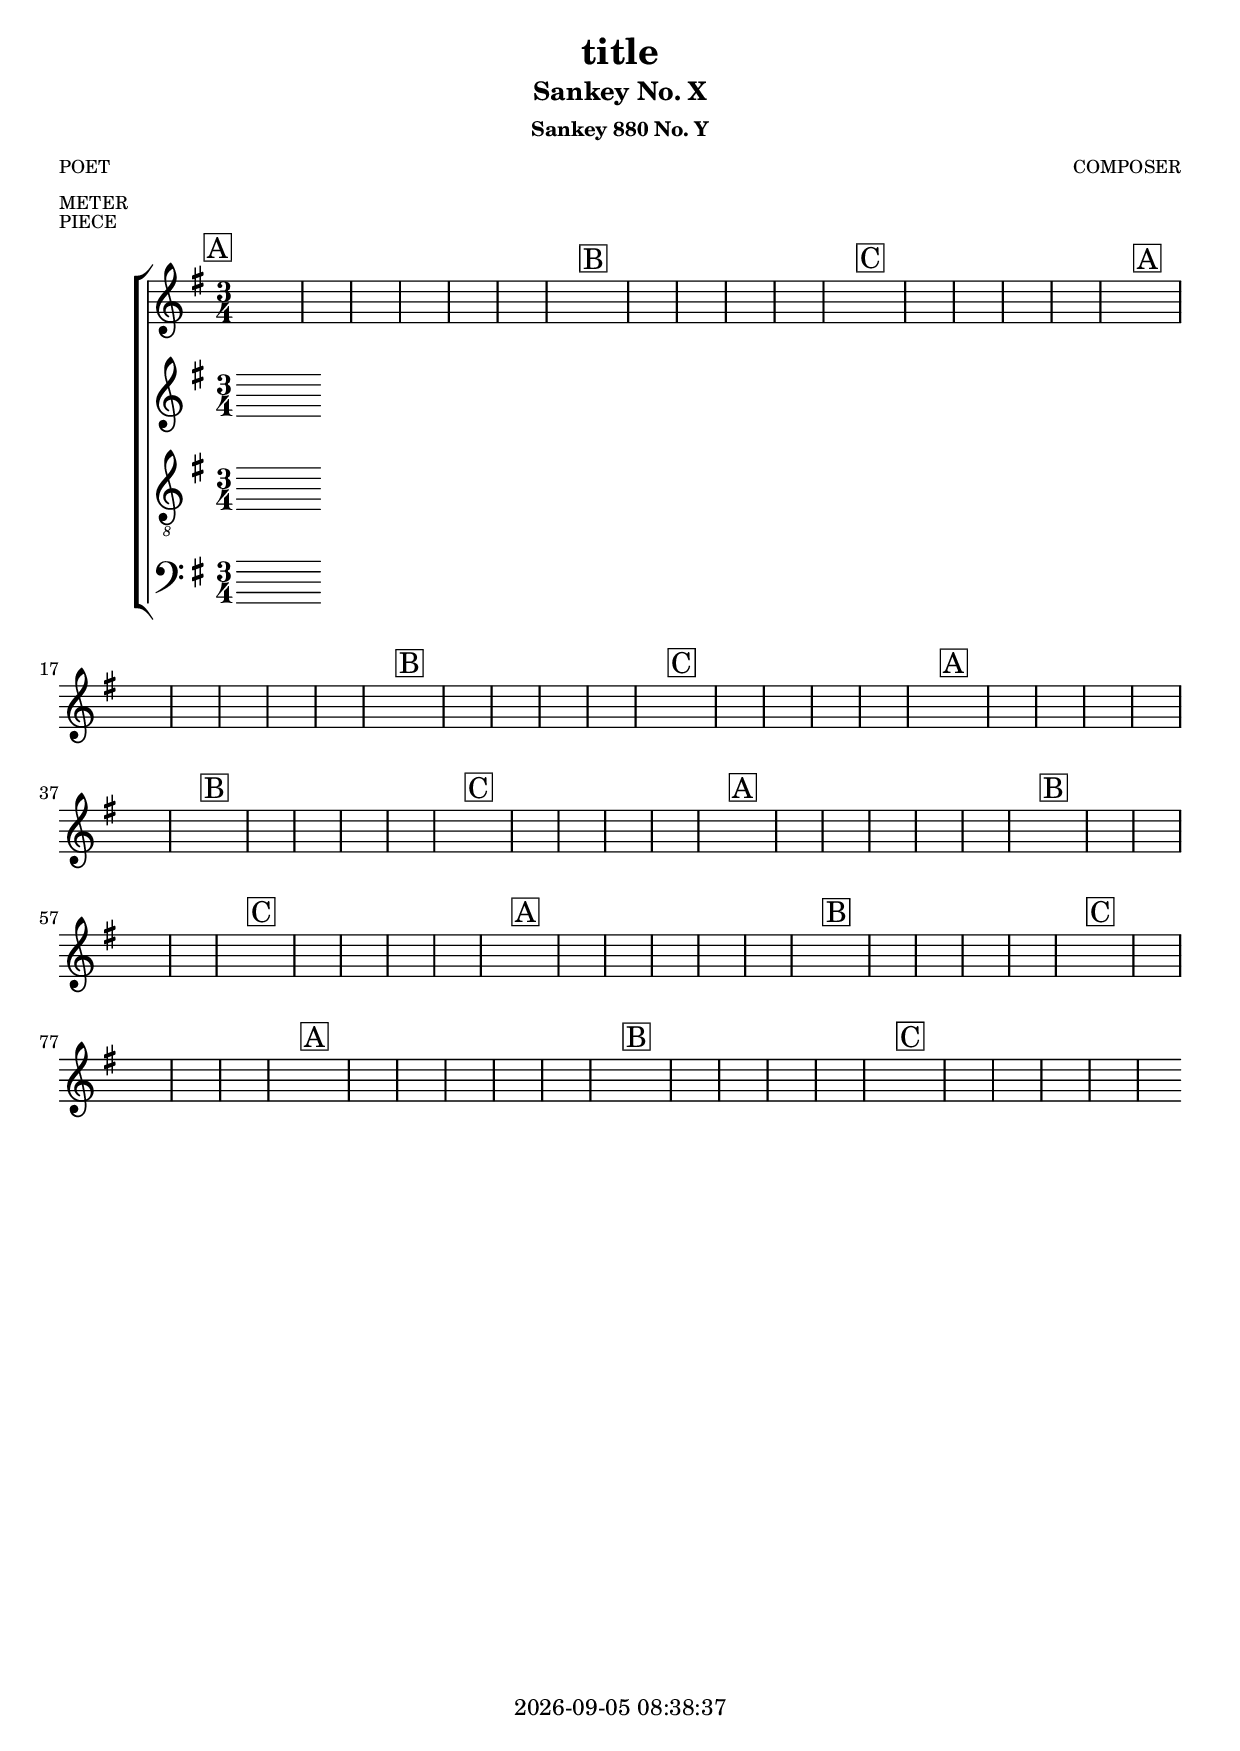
\version "2.22.1"

\include "articulate.ly"

today = #(strftime "%Y-%m-%d %H:%M:%S" (localtime (current-time)))

\header {
% centered at top
%  dedication  = "dedication"
  title       = "title"
  subtitle    = "Sankey No. X"
  subsubtitle = "Sankey 880 No. Y"
%  instrument  = "instrument"
  
% arrangement of following lines:
%
%  poet    composer
%  meter   arranger
%  piece       opus

  composer    = \markup\smallCaps "composer"
%  arranger    = "arranger"
%  opus        = "opus"

  poet        = \markup\smallCaps "poet"
  meter       = \markup\smallCaps "meter"
  piece       = \markup\smallCaps "piece"

% centered at bottom
% tagline     = "tagline" % default lilypond version
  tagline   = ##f
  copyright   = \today
}

% #(set-global-staff-size 16)

global = {
  \key g \major
  \time 3/4
  \partial 4
}

RehearsalTrack = {
% \set Score.currentBarNumber = #5
  \mark \markup { \box "A" } s2.*6
  \mark \markup { \box "B" } s2.*5
  \mark \markup { \box "C" } s2.*5
}

TempoTrack = {
  \set Score.tempoHideNote = ##t
  \tempo 4=120
}

nl = { \bar "||" \break }

soprano = \relative {
  \autoBeamOff
}

alto = \relative {
  \autoBeamOff
}

tenor = \relative {
  \autoBeamOff
}

bass = \relative {
  \autoBeamOff
}

nom  = {   \set ignoreMelismata = ##t }
yesm = { \unset ignoreMelismata       }

chorus = \lyricmode {
}

chorusMen = \lyricmode {
}

verses = 6

wordsOne = \lyricmode {
  \set stanza = "1."
}
  
wordsTwo = \lyricmode {
  \set stanza = "2."
}
  
wordsThree = \lyricmode {
  \set stanza = "3."
}
  
wordsFour = \lyricmode {
  \set stanza = "4."
}
  
wordsFive = \lyricmode {
  \set stanza = "5."
}
  
wordsSix = \lyricmode {
  \set stanza = "6."
}
  
wordsMidi = \lyricmode {
}

wordsMidiMen = \lyricmode {
}

\book {
  \bookOutputSuffix "midi"
  \score {
%    \articulate
        \new ChoirStaff <<
                                % Soprano staff
          \new Staff = soprano
          <<
            \new Voice { \repeat unfold \verses \RehearsalTrack }
            \new Voice { \repeat unfold \verses \TempoTrack     }
            \new Voice { \global \repeat unfold \verses \soprano \bar "|." }
            \addlyrics \wordsMidi
          >>
                                % Alto staff
          \new Staff = alto
          <<
            \new Voice { \global \repeat unfold \verses { \alto \nl } \bar "|." }
          >>
                                % Tenor staff
          \new Staff = tenor
          <<
            \clef "treble_8"
            \new Voice { \global \repeat unfold \verses \tenor }
            \addlyrics \wordsMidiMen
          >>
                                % Bass staff
          \new Staff = bass
          <<
            \clef "bass"
            \new Voice { \global \repeat unfold \verses \bass }
          >>
        >>
    \layout { }
%    \midi {}
  }
}

\book {
  \bookOutputSuffix "repeat"
  \score {
        \new ChoirStaff <<
                                  % Joint soprano/alto staff
          \new Staff = women \with { printPartCombineTexts = ##f }
          <<
            \new Voice \RehearsalTrack
            \new Voice \TempoTrack
            \new NullVoice = "aligner" \soprano
            \new Voice \partCombine { \global \soprano \bar "|." } { \global \alto }
            \new Lyrics \lyricsto "aligner" { \wordsOne \chorus }
            \new Lyrics \lyricsto "aligner"   \wordsTwo
            \new Lyrics \lyricsto "aligner"   \wordsThree
            \new Lyrics \lyricsto "aligner"   \wordsFour
            \new Lyrics \lyricsto "aligner"   \wordsFive
            \new Lyrics \lyricsto "aligner"   \wordsSix
          >>
                                  % Joint tenor/bass staff
          \new Staff = men \with { printPartCombineTexts = ##f }
          <<
            \clef "bass"
            \new Voice \partCombine { \global \tenor } { \global \bass }
            \new NullVoice = alignerT { \tenor }
          >>
          \new Lyrics \with {alignAboveContext = men} \lyricsto alignerT \chorusMen
        >>
    \layout {
      indent = 1.5\cm
      \pointAndClickOff
      \context {
        \Staff \RemoveAllEmptyStaves
      }
    }
  }
}

singlescore = {
        \new ChoirStaff <<
                                  % Joint soprano/alto staff
          \new Staff = women \with { printPartCombineTexts = ##f }
          <<
            \new Voice { \repeat unfold \verses \RehearsalTrack }
            \new Voice { \repeat unfold \verses \TempoTrack }
            \new NullVoice = "aligner" { \repeat unfold \verses \soprano }
            \new Voice \partCombine { \global \repeat unfold \verses \soprano \bar "|." }
                                    { \global \repeat unfold \verses { \alto \nl } \bar "|." }
            \new Lyrics \lyricsto "aligner" { \wordsOne   \chorus
                                              \wordsTwo   \chorus
                                              \wordsThree \chorus
                                              \wordsFour  \chorus
                                              \wordsFive  \chorus
                                              \wordsSix   \chorus
                                            }
          >>
                                  % Joint tenor/bass staff
          \new Staff = men \with { printPartCombineTexts = ##f }
          <<
            \clef "bass"
            \new Voice \partCombine { \global \repeat unfold \verses \tenor }
                                    { \global \repeat unfold \verses \bass }
            \new NullVoice = alignerT { \repeat unfold \verses \tenor }
          >>
          \new Lyrics \with {alignAboveContext = men} \lyricsto alignerT { \repeat unfold \verses \chorusMen }
        >>
}

\book {
  \bookOutputSuffix "single"
  \score {
    \singlescore
    \layout {
      indent = 1.5\cm
      \pointAndClickOff
      \context {
        \Staff \RemoveAllEmptyStaves
      }
    }
  }
}

\book {
  \bookOutputSuffix "singlepage"
  \paper {
    top-margin = 0
    left-margin = 7
    right-margin = 1
    paper-width = 190\mm
    page-breaking = #ly:one-page-breaking
    system-system-spacing.basic-distance = #15
    system-separator-markup = \slashSeparator
  }
  \score {
    \singlescore
    \layout {
      indent = 1.5\cm
      \pointAndClickOff
      \context {
        \Staff \RemoveAllEmptyStaves
      }
    }
  }
}
